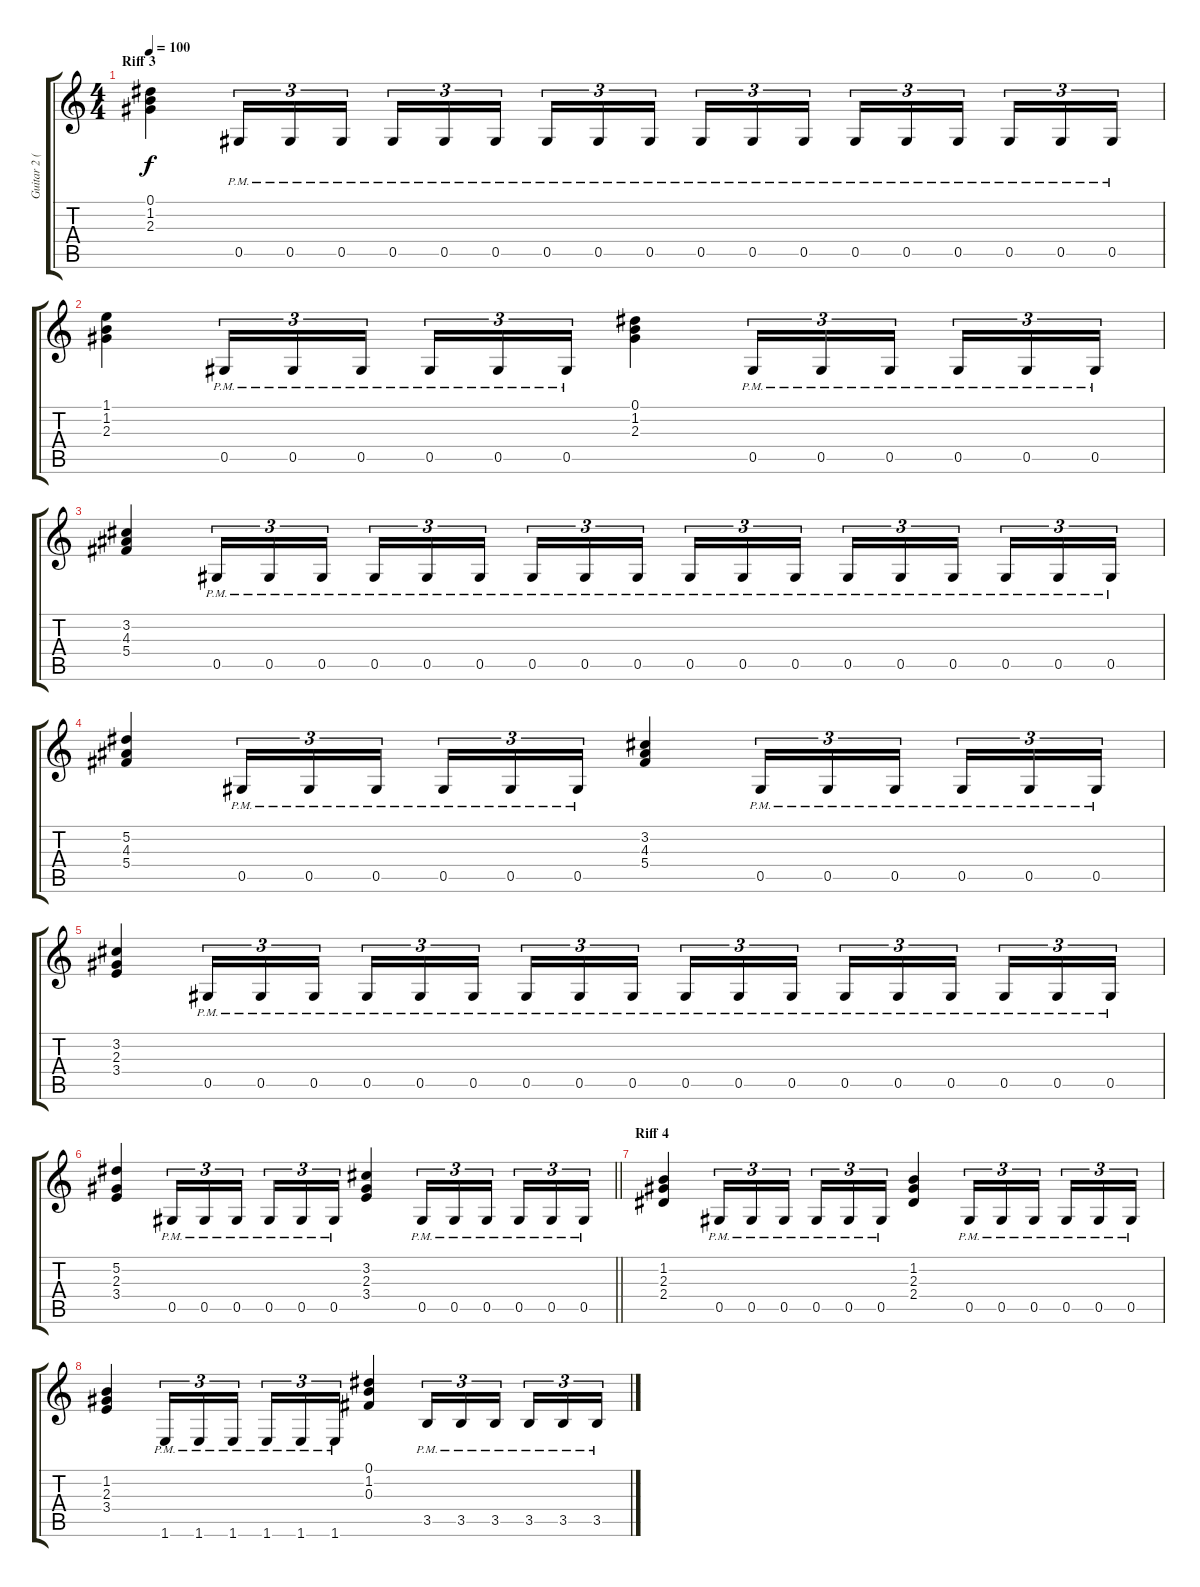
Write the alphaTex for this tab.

\track ("Guitar 2 (Right)" "Guitar 2 (") {instrument acousticguitarsteel}
\staff {score tabs}
\tuning (Eb4 Bb3 Gb3 Db3 Ab2 Eb2) {hide}
\ts (4 4)
\section ("" "Riff 3")
\tempo 100
\clef g2
\ks c
(0.1 1.2 2.3).4{dy f} 0.5{pm}.16{tu (3 2)} 0.5{pm}.16{tu (3 2)} 0.5{pm}.16{tu (3 2) beam splitsecondary} 0.5{pm}.16{tu (3 2)} 0.5{pm}.16{tu (3 2)} 0.5{pm}.16{tu (3 2)} 0.5{pm}.16{tu (3 2)} 0.5{pm}.16{tu (3 2)} 0.5{pm}.16{tu (3 2) beam splitsecondary} 0.5{pm}.16{tu (3 2)} 0.5{pm}.16{tu (3 2)} 0.5{pm}.16{tu (3 2)} 0.5{pm}.16{tu (3 2)} 0.5{pm}.16{tu (3 2)} 0.5{pm}.16{tu (3 2) beam splitsecondary} 0.5{pm}.16{tu (3 2)} 0.5{pm}.16{tu (3 2)} 0.5{pm}.16{tu (3 2)} |
(1.1 1.2 2.3).4 0.5{pm}.16{tu (3 2)} 0.5{pm}.16{tu (3 2)} 0.5{pm}.16{tu (3 2) beam splitsecondary} 0.5{pm}.16{tu (3 2)} 0.5{pm}.16{tu (3 2)} 0.5{pm}.16{tu (3 2)} (0.1 1.2 2.3).4 0.5{pm}.16{tu (3 2)} 0.5{pm}.16{tu (3 2)} 0.5{pm}.16{tu (3 2) beam splitsecondary} 0.5{pm}.16{tu (3 2)} 0.5{pm}.16{tu (3 2)} 0.5{pm}.16{tu (3 2)} |
(3.2 4.3 5.4).4 0.5{pm}.16{tu (3 2)} 0.5{pm}.16{tu (3 2)} 0.5{pm}.16{tu (3 2) beam splitsecondary} 0.5{pm}.16{tu (3 2)} 0.5{pm}.16{tu (3 2)} 0.5{pm}.16{tu (3 2)} 0.5{pm}.16{tu (3 2)} 0.5{pm}.16{tu (3 2)} 0.5{pm}.16{tu (3 2) beam splitsecondary} 0.5{pm}.16{tu (3 2)} 0.5{pm}.16{tu (3 2)} 0.5{pm}.16{tu (3 2)} 0.5{pm}.16{tu (3 2)} 0.5{pm}.16{tu (3 2)} 0.5{pm}.16{tu (3 2) beam splitsecondary} 0.5{pm}.16{tu (3 2)} 0.5{pm}.16{tu (3 2)} 0.5{pm}.16{tu (3 2)} |
(5.2 4.3 5.4).4 0.5{pm}.16{tu (3 2)} 0.5{pm}.16{tu (3 2)} 0.5{pm}.16{tu (3 2) beam splitsecondary} 0.5{pm}.16{tu (3 2)} 0.5{pm}.16{tu (3 2)} 0.5{pm}.16{tu (3 2)} (3.2 4.3 5.4).4 0.5{pm}.16{tu (3 2)} 0.5{pm}.16{tu (3 2)} 0.5{pm}.16{tu (3 2) beam splitsecondary} 0.5{pm}.16{tu (3 2)} 0.5{pm}.16{tu (3 2)} 0.5{pm}.16{tu (3 2)} |
(3.2 2.3 3.4).4 0.5{pm}.16{tu (3 2)} 0.5{pm}.16{tu (3 2)} 0.5{pm}.16{tu (3 2) beam splitsecondary} 0.5{pm}.16{tu (3 2)} 0.5{pm}.16{tu (3 2)} 0.5{pm}.16{tu (3 2)} 0.5{pm}.16{tu (3 2)} 0.5{pm}.16{tu (3 2)} 0.5{pm}.16{tu (3 2) beam splitsecondary} 0.5{pm}.16{tu (3 2)} 0.5{pm}.16{tu (3 2)} 0.5{pm}.16{tu (3 2)} 0.5{pm}.16{tu (3 2)} 0.5{pm}.16{tu (3 2)} 0.5{pm}.16{tu (3 2) beam splitsecondary} 0.5{pm}.16{tu (3 2)} 0.5{pm}.16{tu (3 2)} 0.5{pm}.16{tu (3 2)} |
\barLineRight lightlight
(5.2 2.3 3.4).4 0.5{pm}.16{tu (3 2)} 0.5{pm}.16{tu (3 2)} 0.5{pm}.16{tu (3 2) beam splitsecondary} 0.5{pm}.16{tu (3 2)} 0.5{pm}.16{tu (3 2)} 0.5{pm}.16{tu (3 2)} (3.2 2.3 3.4).4 0.5{pm}.16{tu (3 2)} 0.5{pm}.16{tu (3 2)} 0.5{pm}.16{tu (3 2) beam splitsecondary} 0.5{pm}.16{tu (3 2)} 0.5{pm}.16{tu (3 2)} 0.5{pm}.16{tu (3 2)} |
\section ("" "Riff 4")
(1.2 2.3 2.4).4 0.5{pm}.16{tu (3 2)} 0.5{pm}.16{tu (3 2)} 0.5{pm}.16{tu (3 2) beam splitsecondary} 0.5{pm}.16{tu (3 2)} 0.5{pm}.16{tu (3 2)} 0.5{pm}.16{tu (3 2)} (1.2 2.3 2.4).4 0.5{pm}.16{tu (3 2)} 0.5{pm}.16{tu (3 2)} 0.5{pm}.16{tu (3 2) beam splitsecondary} 0.5{pm}.16{tu (3 2)} 0.5{pm}.16{tu (3 2)} 0.5{pm}.16{tu (3 2)} |
(1.2 2.3 3.4).4 1.6{pm}.16{tu (3 2)} 1.6{pm}.16{tu (3 2)} 1.6{pm}.16{tu (3 2) beam splitsecondary} 1.6{pm}.16{tu (3 2)} 1.6{pm}.16{tu (3 2)} 1.6{pm}.16{tu (3 2)} (0.1 1.2 0.3).4 3.5{pm}.16{tu (3 2)} 3.5{pm}.16{tu (3 2)} 3.5{pm}.16{tu (3 2) beam splitsecondary} 3.5{pm}.16{tu (3 2)} 3.5{pm}.16{tu (3 2)} 3.5{pm}.16{tu (3 2)}
